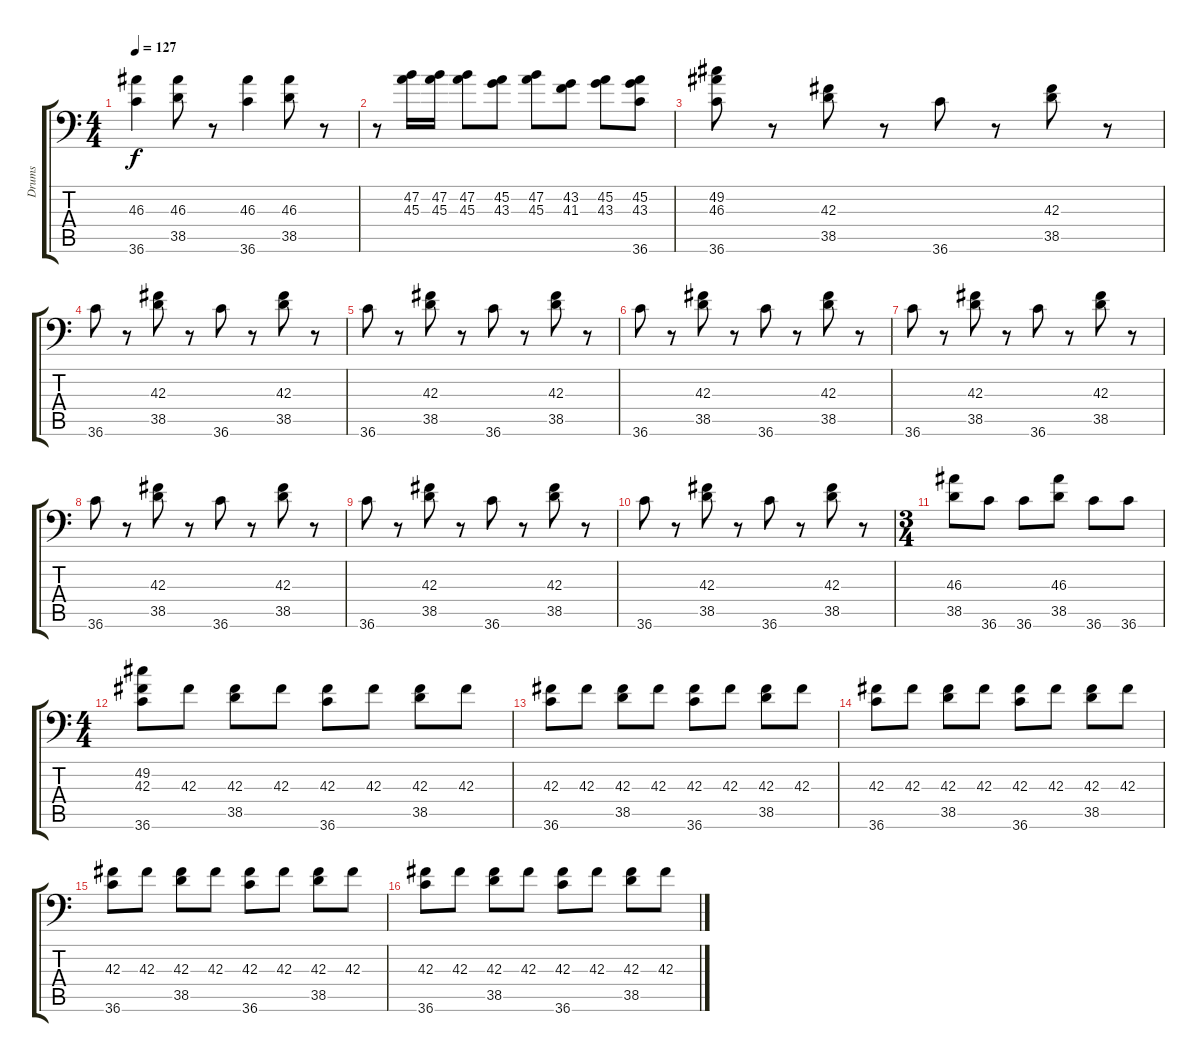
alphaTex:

\track ("Drums" "Drums") {instrument acousticgrandpiano}
\staff {score tabs}
\tuning (C-1 C-1 C-1 C-1 C-1 C-1) {hide}
\ts (4 4)
\tempo 127
\clef f4
\ks c
(46.3 36.6).4{dy f} (46.3 38.5).8 r.8 (46.3 36.6).4 (46.3 38.5).8 r.8 |
r.8 (47.2 45.3).16 (47.2 45.3).16 (47.2 45.3).8 (45.2 43.3).8 (47.2 45.3).8 (43.2 41.3).8 (45.2 43.3).8 (45.2 43.3 36.6).8 |
(49.2 46.3 36.6).8 r.8 (42.3 38.5).8 r.8 36.6.8 r.8 (42.3 38.5).8 r.8 |
36.6.8 r.8 (42.3 38.5).8 r.8 36.6.8 r.8 (42.3 38.5).8 r.8 |
36.6.8 r.8 (42.3 38.5).8 r.8 36.6.8 r.8 (42.3 38.5).8 r.8 |
36.6.8 r.8 (42.3 38.5).8 r.8 36.6.8 r.8 (42.3 38.5).8 r.8 |
36.6.8 r.8 (42.3 38.5).8 r.8 36.6.8 r.8 (42.3 38.5).8 r.8 |
36.6.8 r.8 (42.3 38.5).8 r.8 36.6.8 r.8 (42.3 38.5).8 r.8 |
36.6.8 r.8 (42.3 38.5).8 r.8 36.6.8 r.8 (42.3 38.5).8 r.8 |
36.6.8 r.8 (42.3 38.5).8 r.8 36.6.8 r.8 (42.3 38.5).8 r.8 |
\ts (3 4)
(46.3 38.5).8 36.6.8 36.6.8 (46.3 38.5).8 36.6.8 36.6.8 |
\ts (4 4)
(49.2 42.3 36.6).8 42.3.8 (42.3 38.5).8 42.3.8 (42.3 36.6).8 42.3.8 (42.3 38.5).8 42.3.8 |
(42.3 36.6).8 42.3.8 (42.3 38.5).8 42.3.8 (42.3 36.6).8 42.3.8 (42.3 38.5).8 42.3.8 |
(42.3 36.6).8 42.3.8 (42.3 38.5).8 42.3.8 (42.3 36.6).8 42.3.8 (42.3 38.5).8 42.3.8 |
(42.3 36.6).8 42.3.8 (42.3 38.5).8 42.3.8 (42.3 36.6).8 42.3.8 (42.3 38.5).8 42.3.8 |
(42.3 36.6).8 42.3.8 (42.3 38.5).8 42.3.8 (42.3 36.6).8 42.3.8 (42.3 38.5).8 42.3.8
